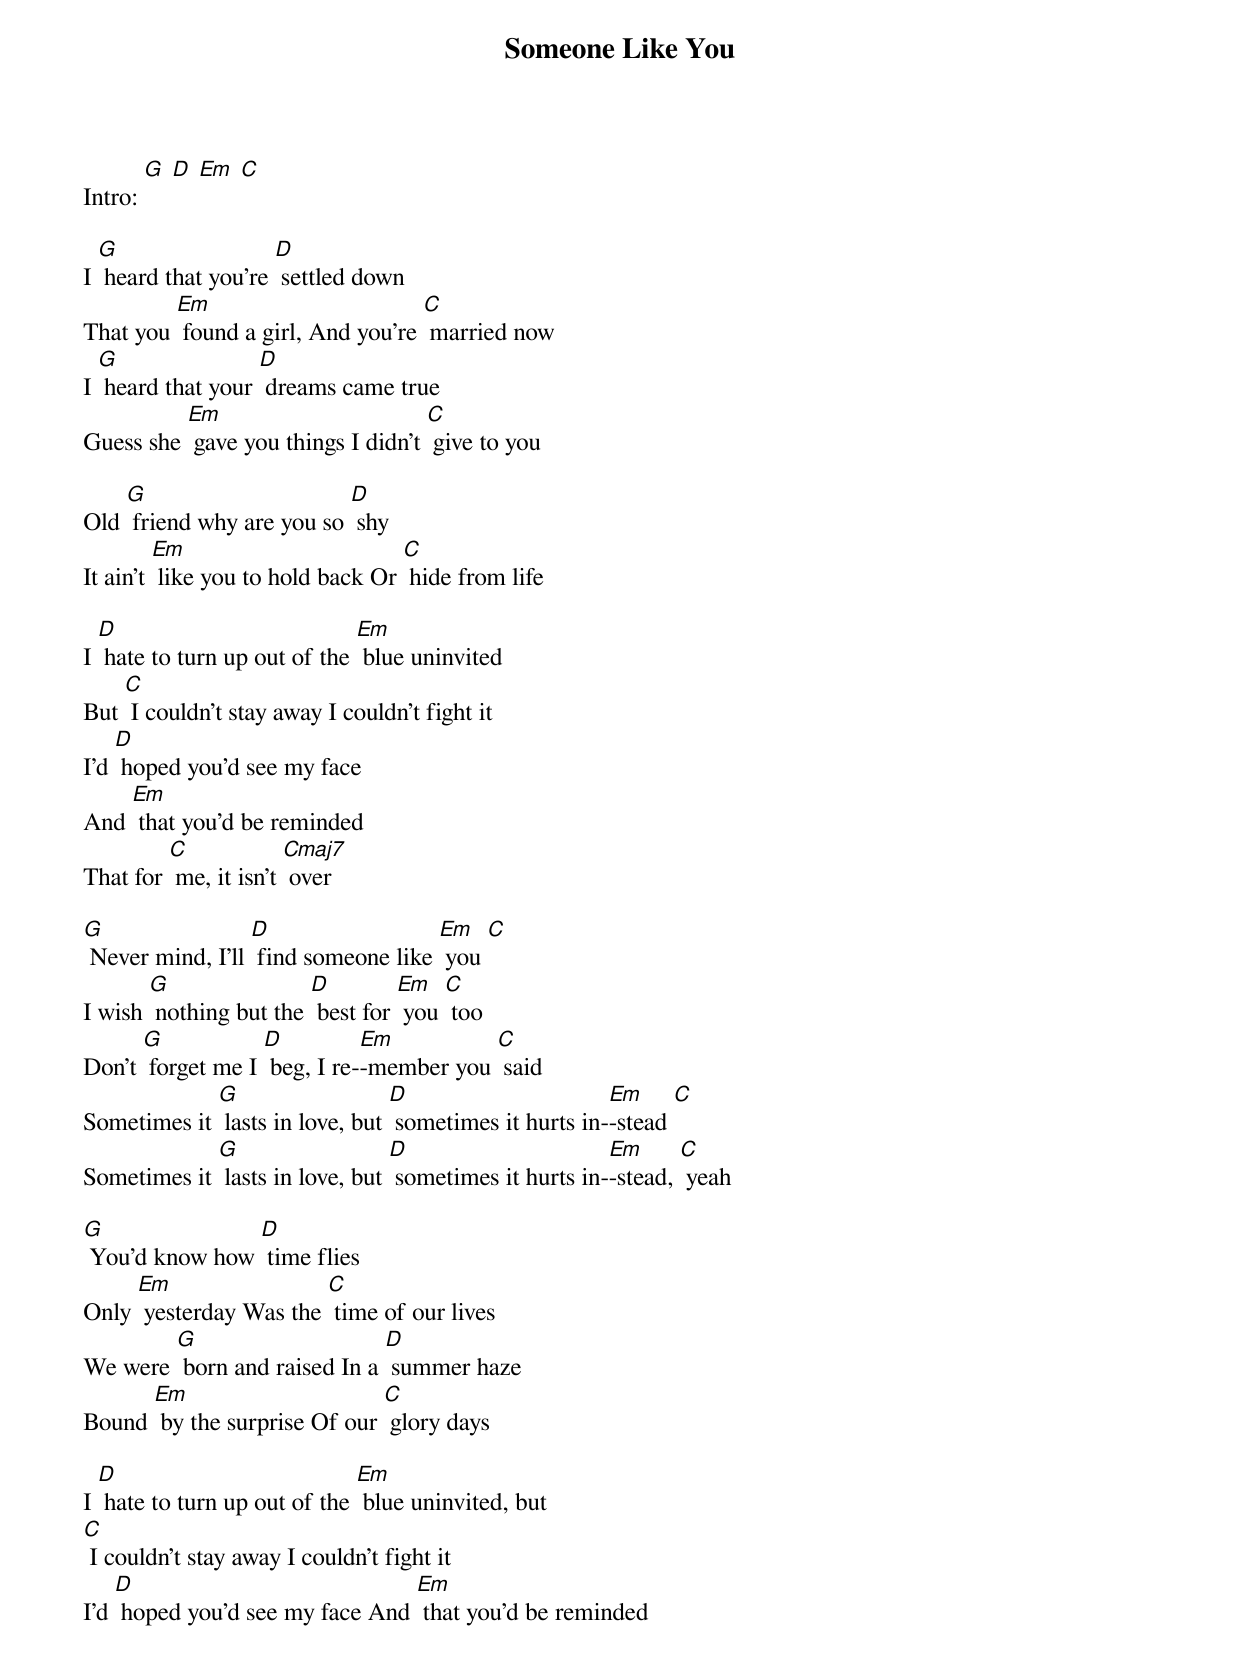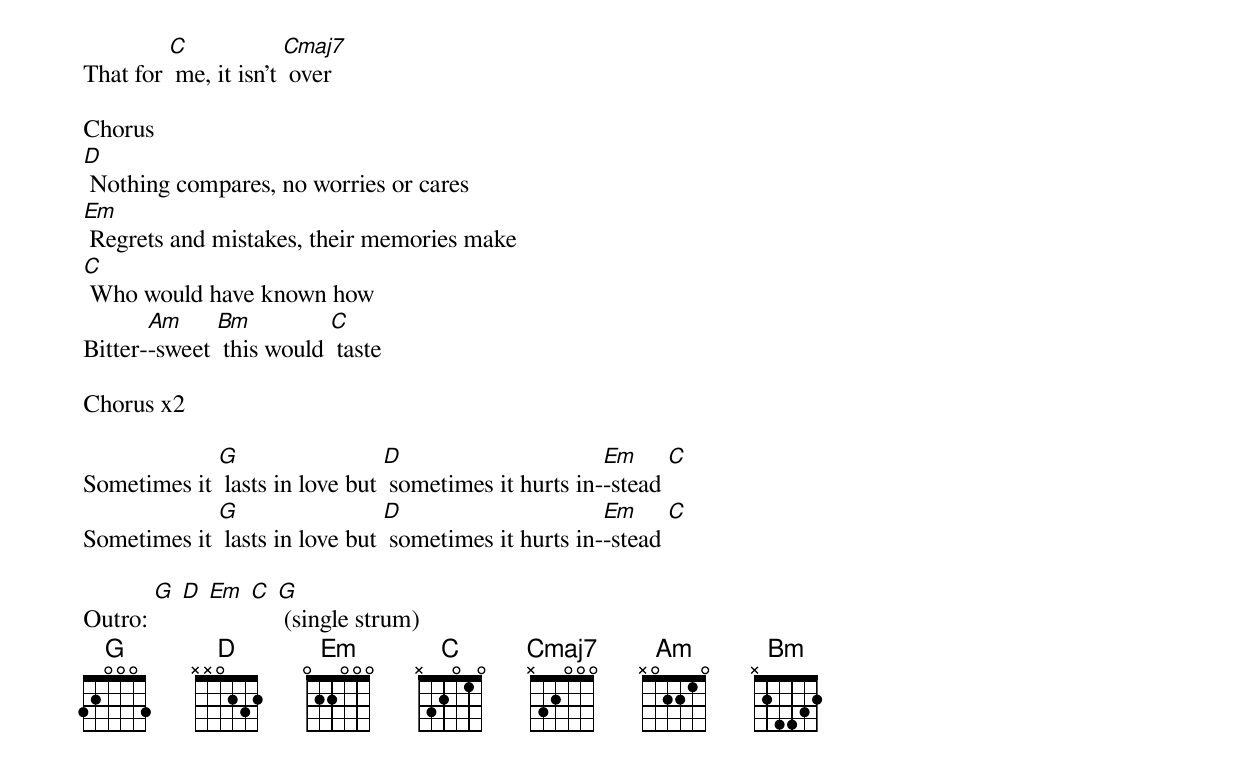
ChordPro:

{t: Someone Like You }
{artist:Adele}
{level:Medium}

Intro: [G] [D] [Em] [C]

I [G] heard that you're [D] settled down
That you [Em] found a girl, And you're [C] married now
I [G] heard that your [D] dreams came true
Guess she [Em] gave you things I didn't [C] give to you

Old [G] friend why are you so [D] shy
It ain't [Em] like you to hold back Or [C] hide from life

I [D] hate to turn up out of the [Em] blue uninvited
But [C] I couldn't stay away I couldn't fight it
I'd [D] hoped you'd see my face
And [Em] that you'd be reminded
That for [C] me, it isn't [Cmaj7] over

[G] Never mind, I'll [D] find someone like [Em] you [C]
I wish [G] nothing but the [D] best for [Em] you [C] too
Don't [G] forget me I [D] beg, I re-[Em]-member you [C] said
Sometimes it [G] lasts in love, but [D] sometimes it hurts in-[Em]-stead [C]
Sometimes it [G] lasts in love, but [D] sometimes it hurts in-[Em]-stead, [C] yeah

[G] You'd know how [D] time flies
Only [Em] yesterday Was the [C] time of our lives
We were [G] born and raised In a [D] summer haze
Bound [Em] by the surprise Of our [C] glory days

I [D] hate to turn up out of the [Em] blue uninvited, but
[C] I couldn't stay away I couldn't fight it
I'd [D] hoped you'd see my face And [Em] that you'd be reminded
That for [C] me, it isn't [Cmaj7] over

Chorus
[D] Nothing compares, no worries or cares
[Em] Regrets and mistakes, their memories make
[C] Who would have known how
Bitter-[Am]-sweet [Bm] this would [C] taste

Chorus x2

Sometimes it [G] lasts in love but [D] sometimes it hurts in-[Em]-stead [C]
Sometimes it [G] lasts in love but [D] sometimes it hurts in-[Em]-stead [C]

Outro: [G] [D] [Em] [C] [G] (single strum)
